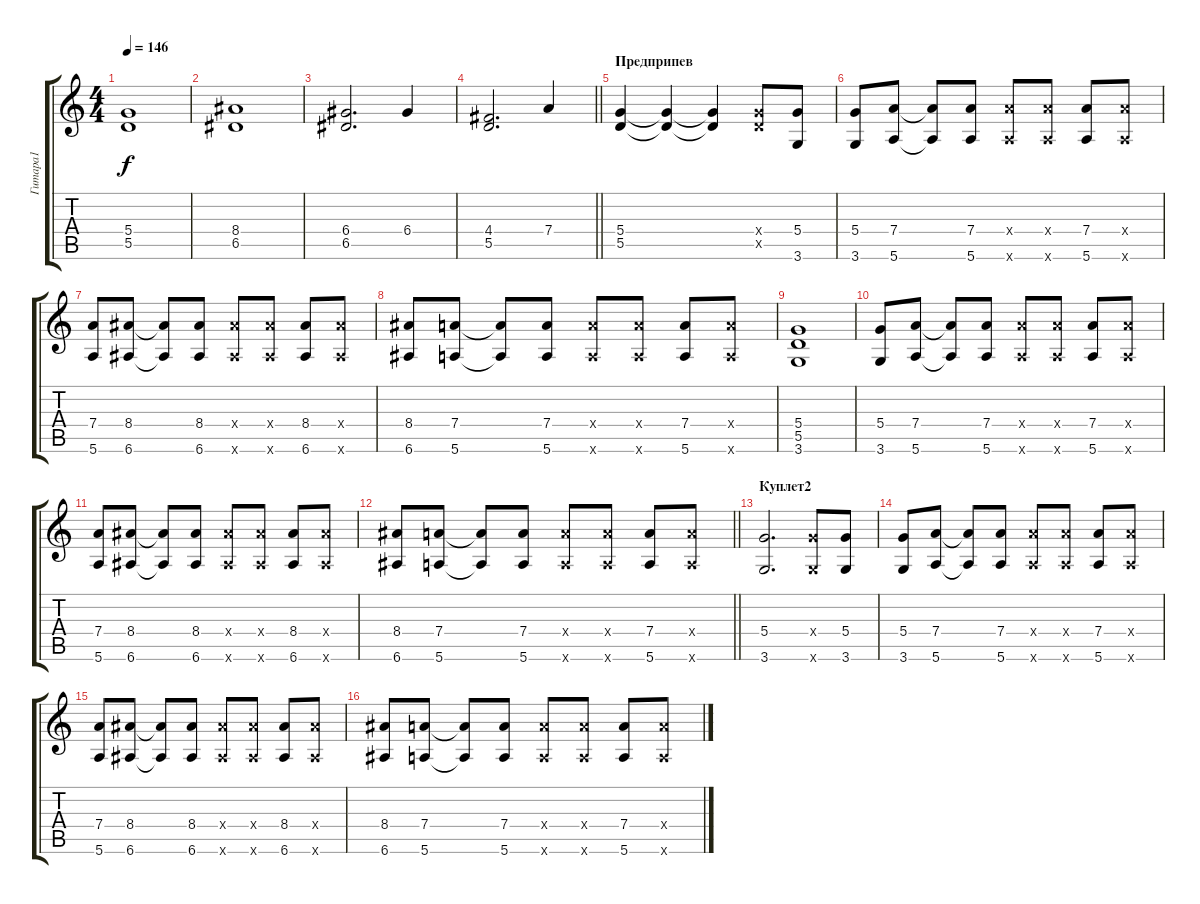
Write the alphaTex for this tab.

\track ("Гитара1" "Гитара1") {instrument distortionguitar}
\staff {score tabs}
\tuning (E4 B3 G3 D3 A2 E2) {hide}
\ts (4 4)
\tempo 146
\clef g2
\ks c
(5.4 5.5).1{dy f} |
(8.4 6.5).1 |
(6.4 6.5).2{d} 6.4.4 |
\barLineRight lightlight
(4.4 5.5).2{d} 7.4.4 |
\section ("" "Предприпев")
(5.4 5.5).4 (5.4{t} 5.5{t}).4 (5.4{t} 5.5{t}).4 (5.4{x} 5.5{x}).8 (5.4 3.6).8 |
(5.4 3.6).8 (7.4 5.6).8 (7.4{t} 5.6{t}).8 (7.4 5.6).8 (7.4{x} 5.6{x}).8 (7.4{x} 5.6{x}).8 (7.4 5.6).8 (7.4{x} 5.6{x}).8 |
(7.4 5.6).8 (8.4 6.6).8 (8.4{t} 6.6{t}).8 (8.4 6.6).8 (8.4{x} 6.6{x}).8 (8.4{x} 6.6{x}).8 (8.4 6.6).8 (8.4{x} 6.6{x}).8 |
(8.4 6.6).8 (7.4 5.6).8 (7.4{t} 5.6{t}).8 (7.4 5.6).8 (7.4{x} 5.6{x}).8 (7.4{x} 5.6{x}).8 (7.4 5.6).8 (7.4{x} 5.6{x}).8 |
(5.4 5.5 3.6).1 |
(5.4 3.6).8 (7.4 5.6).8 (7.4{t} 5.6{t}).8 (7.4 5.6).8 (7.4{x} 5.6{x}).8 (7.4{x} 5.6{x}).8 (7.4 5.6).8 (7.4{x} 5.6{x}).8 |
(7.4 5.6).8 (8.4 6.6).8 (8.4{t} 6.6{t}).8 (8.4 6.6).8 (8.4{x} 6.6{x}).8 (8.4{x} 6.6{x}).8 (8.4 6.6).8 (8.4{x} 6.6{x}).8 |
\barLineRight lightlight
(8.4 6.6).8 (7.4 5.6).8 (7.4{t} 5.6{t}).8 (7.4 5.6).8 (7.4{x} 5.6{x}).8 (7.4{x} 5.6{x}).8 (7.4 5.6).8 (7.4{x} 5.6{x}).8 |
\section ("" "Куплет2")
(5.4 3.6).2{d} (5.4{x} 3.6{x}).8 (5.4 3.6).8 |
(5.4 3.6).8 (7.4 5.6).8 (7.4{t} 5.6{t}).8 (7.4 5.6).8 (7.4{x} 5.6{x}).8 (7.4{x} 5.6{x}).8 (7.4 5.6).8 (7.4{x} 5.6{x}).8 |
(7.4 5.6).8 (8.4 6.6).8 (8.4{t} 6.6{t}).8 (8.4 6.6).8 (8.4{x} 6.6{x}).8 (8.4{x} 6.6{x}).8 (8.4 6.6).8 (8.4{x} 6.6{x}).8 |
(8.4 6.6).8 (7.4 5.6).8 (7.4{t} 5.6{t}).8 (7.4 5.6).8 (7.4{x} 5.6{x}).8 (7.4{x} 5.6{x}).8 (7.4 5.6).8 (7.4{x} 5.6{x}).8
